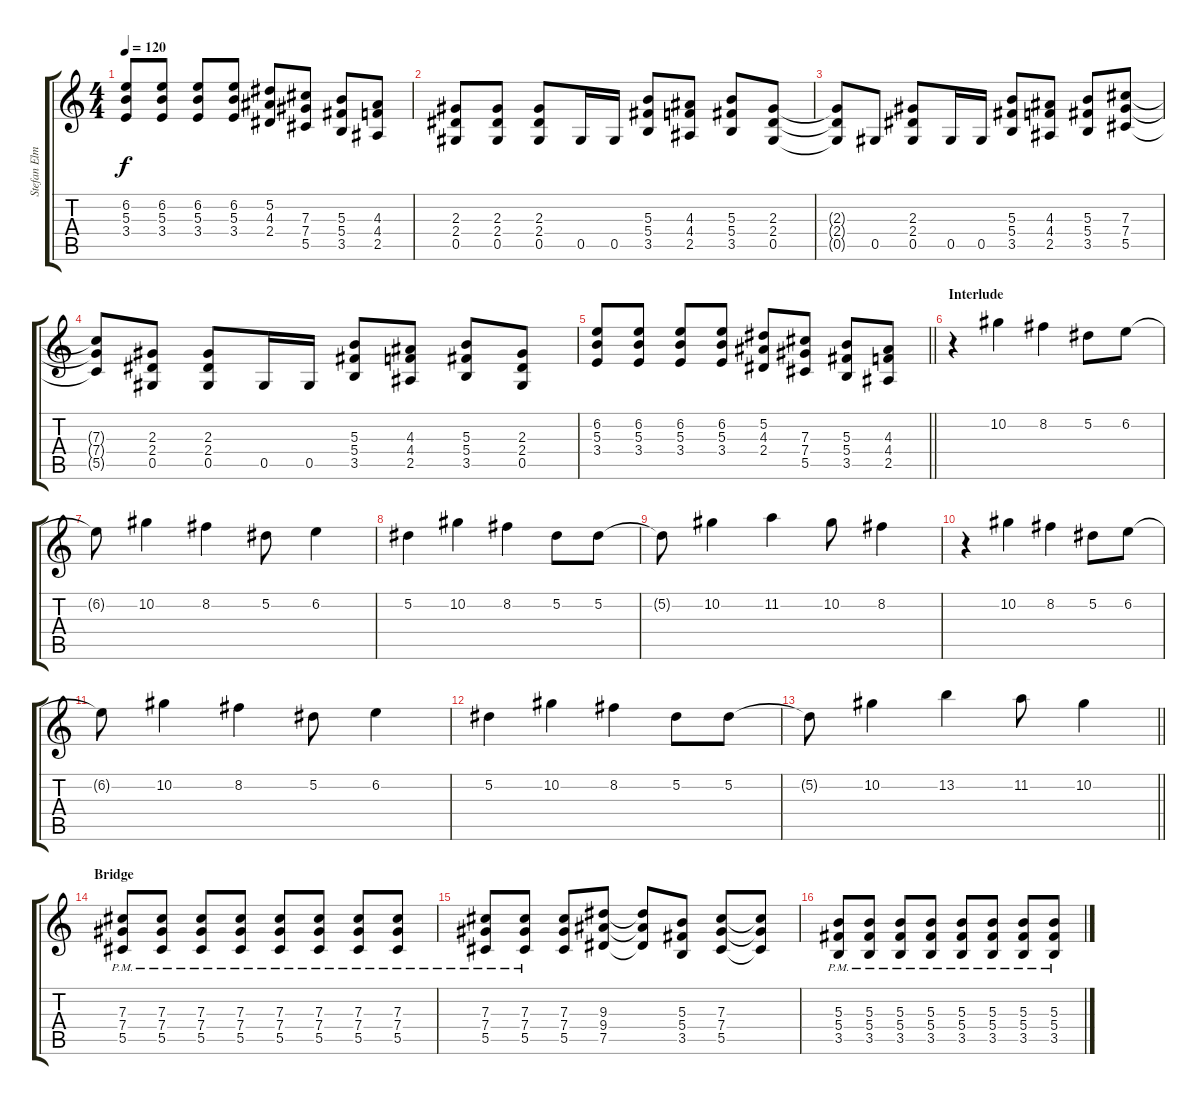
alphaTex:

\track ("Stefan Elmgren" "Stefan Elm") {instrument distortionguitar}
\staff {score tabs}
\tuning (Eb4 Bb3 Gb3 Db3 Ab2 Eb2) {hide}
\ts (4 4)
\tempo 120
\clef g2
\ks c
(6.2 5.3 3.4).8{dy f} (6.2 5.3 3.4).8 (6.2 5.3 3.4).8 (6.2 5.3 3.4).8 (5.2 4.3 2.4).8 (7.3 7.4 5.5).8 (5.3 5.4 3.5).8 (4.3 4.4 2.5).8 |
(2.3 2.4 0.5).8 (2.3 2.4 0.5).8 (2.3 2.4 0.5).8 0.5.16 0.5.16 (5.3 5.4 3.5).8 (4.3 4.4 2.5).8 (5.3 5.4 3.5).8 (2.3 2.4 0.5).8 |
(2.3{t} 2.4{t} 0.5{t}).8 0.5.8 (2.3 2.4 0.5).8 0.5.16 0.5.16 (5.3 5.4 3.5).8 (4.3 4.4 2.5).8 (5.3 5.4 3.5).8 (7.3 7.4 5.5).8 |
(7.3{t} 7.4{t} 5.5{t}).8 (2.3 2.4 0.5).8 (2.3 2.4 0.5).8 0.5.16 0.5.16 (5.3 5.4 3.5).8 (4.3 4.4 2.5).8 (5.3 5.4 3.5).8 (2.3 2.4 0.5).8 |
\barLineRight lightlight
(6.2 5.3 3.4).8 (6.2 5.3 3.4).8 (6.2 5.3 3.4).8 (6.2 5.3 3.4).8 (5.2 4.3 2.4).8 (7.3 7.4 5.5).8 (5.3 5.4 3.5).8 (4.3 4.4 2.5).8 |
\section ("" "Interlude")
r.4{volume 16 instrument overdrivenguitar} 10.2.4 8.2.4 5.2.8 6.2.8 |
6.2{t}.8 10.2.4 8.2.4 5.2.8 6.2.4 |
5.2.4 10.2.4 8.2.4 5.2.8 5.2.8 |
5.2{t}.8 10.2.4 11.2.4 10.2.8 8.2.4 |
r.4 10.2.4 8.2.4 5.2.8 6.2.8 |
6.2{t}.8 10.2.4 8.2.4 5.2.8 6.2.4 |
5.2.4 10.2.4 8.2.4 5.2.8 5.2.8 |
\barLineRight lightlight
5.2{t}.8 10.2.4 13.2.4 11.2.8 10.2.4 |
\section ("" "Bridge")
(7.3 7.4{pm} 5.5{pm}).8{volume 14 instrument distortionguitar} (7.3 7.4{pm} 5.5{pm}).8 (7.3 7.4{pm} 5.5{pm}).8 (7.3 7.4{pm} 5.5{pm}).8 (7.3 7.4{pm} 5.5{pm}).8 (7.3 7.4{pm} 5.5{pm}).8 (7.3 7.4{pm} 5.5{pm}).8 (7.3 7.4{pm} 5.5{pm}).8 |
(7.3 7.4{pm} 5.5{pm}).8 (7.3 7.4{pm} 5.5{pm}).8 (7.3 7.4 5.5).8 (9.3 9.4 7.5).8 (9.3{t} 9.4{t} 7.5{t}).8 (5.3 5.4 3.5).8 (7.3 7.4 5.5).8 (7.3{t} 7.4{t} 5.5{t}).8 |
(5.3 5.4{pm} 3.5{pm}).8 (5.3 5.4{pm} 3.5{pm}).8 (5.3 5.4{pm} 3.5{pm}).8 (5.3 5.4{pm} 3.5{pm}).8 (5.3 5.4{pm} 3.5{pm}).8 (5.3 5.4{pm} 3.5{pm}).8 (5.3 5.4{pm} 3.5{pm}).8 (5.3 5.4{pm} 3.5{pm}).8
